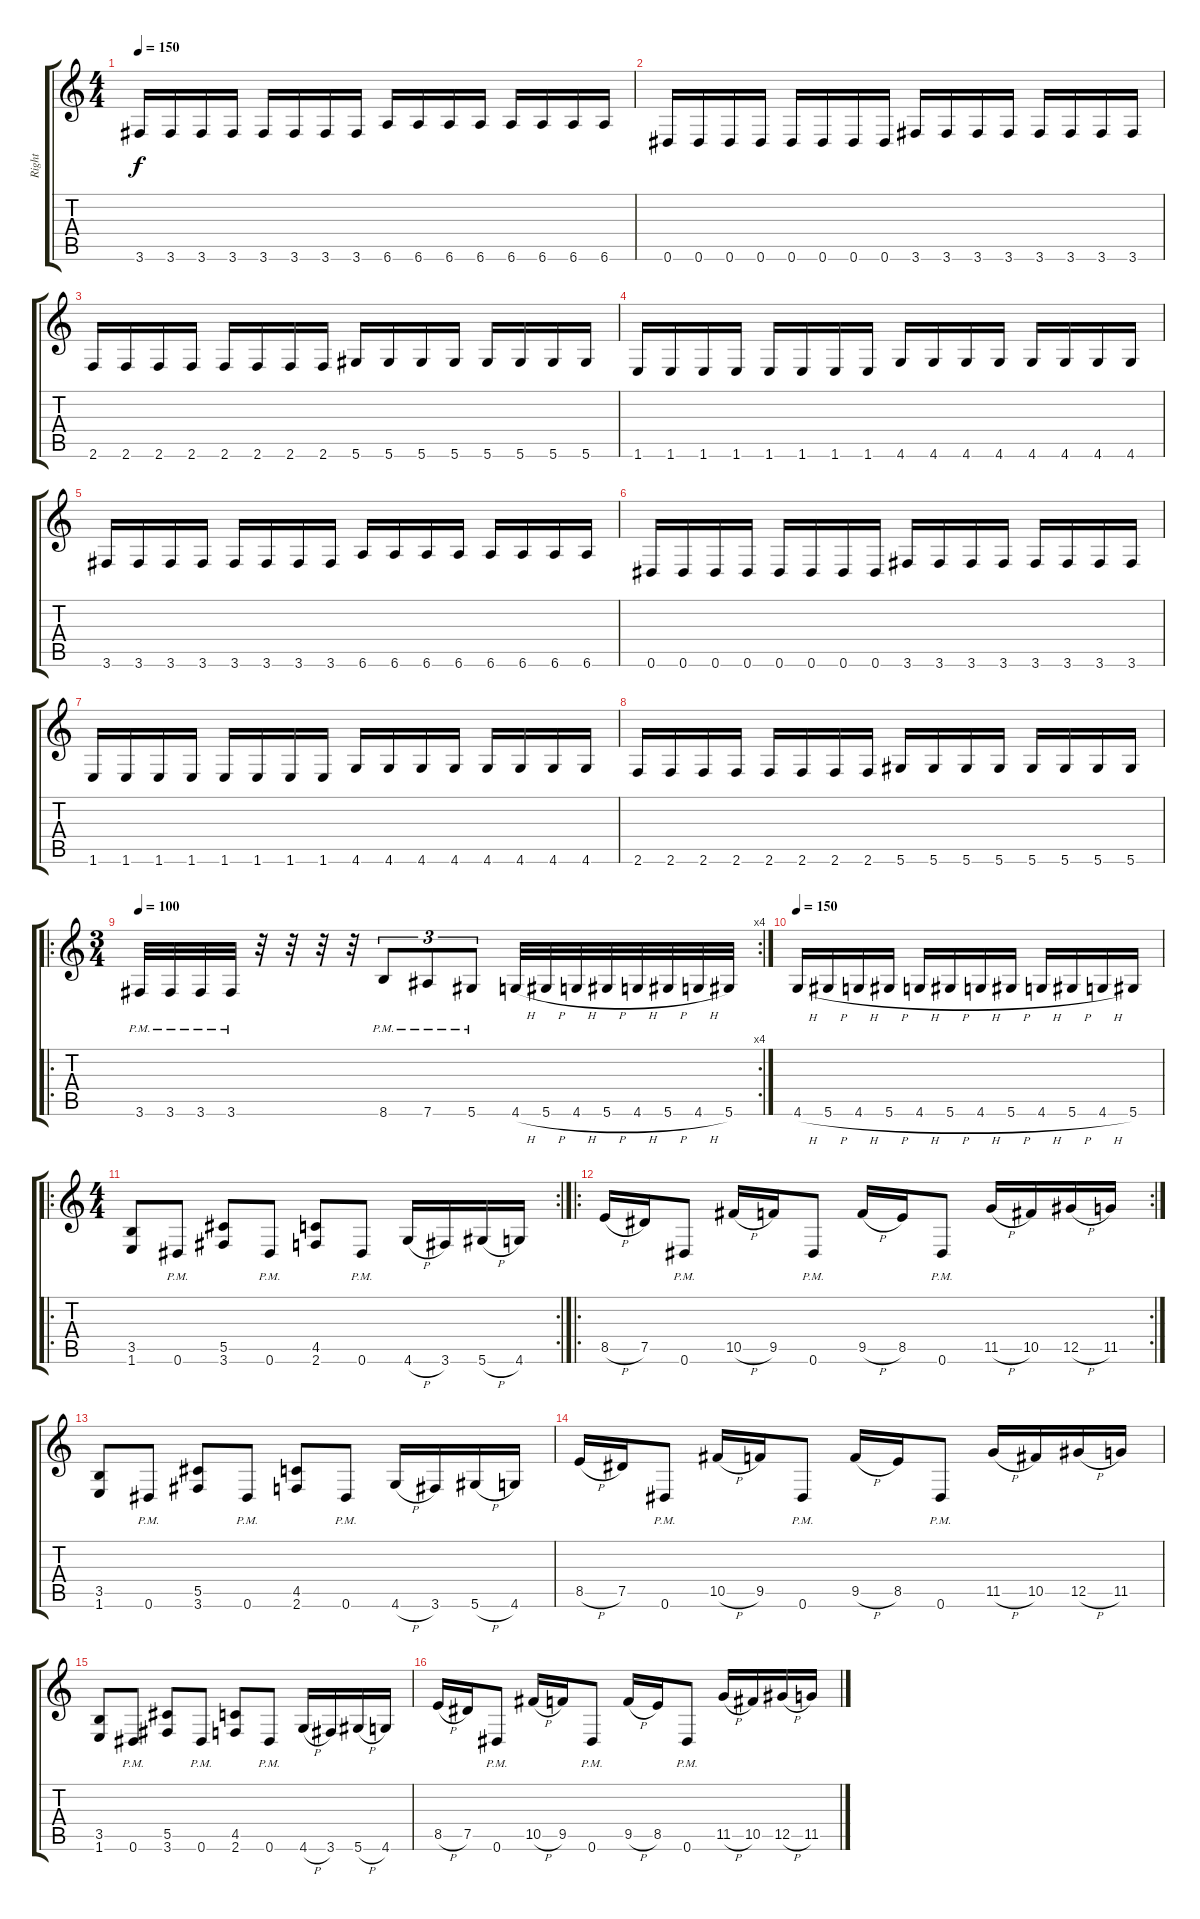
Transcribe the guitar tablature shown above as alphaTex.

\track ("Right" "Right") {instrument distortionguitar}
\staff {score tabs}
\tuning (Eb4 Bb3 Gb3 Db3 Ab2 Eb2) {hide}
\ts (4 4)
\tempo 150
\clef g2
\ks c
3.6.16{dy f} 3.6.16 3.6.16 3.6.16 3.6.16 3.6.16 3.6.16 3.6.16 6.6.16 6.6.16 6.6.16 6.6.16 6.6.16 6.6.16 6.6.16 6.6.16 |
0.6.16 0.6.16 0.6.16 0.6.16 0.6.16 0.6.16 0.6.16 0.6.16 3.6.16 3.6.16 3.6.16 3.6.16 3.6.16 3.6.16 3.6.16 3.6.16 |
2.6.16 2.6.16 2.6.16 2.6.16 2.6.16 2.6.16 2.6.16 2.6.16 5.6.16 5.6.16 5.6.16 5.6.16 5.6.16 5.6.16 5.6.16 5.6.16 |
1.6.16 1.6.16 1.6.16 1.6.16 1.6.16 1.6.16 1.6.16 1.6.16 4.6.16 4.6.16 4.6.16 4.6.16 4.6.16 4.6.16 4.6.16 4.6.16 |
3.6.16 3.6.16 3.6.16 3.6.16 3.6.16 3.6.16 3.6.16 3.6.16 6.6.16 6.6.16 6.6.16 6.6.16 6.6.16 6.6.16 6.6.16 6.6.16 |
0.6.16 0.6.16 0.6.16 0.6.16 0.6.16 0.6.16 0.6.16 0.6.16 3.6.16 3.6.16 3.6.16 3.6.16 3.6.16 3.6.16 3.6.16 3.6.16 |
1.6.16 1.6.16 1.6.16 1.6.16 1.6.16 1.6.16 1.6.16 1.6.16 4.6.16 4.6.16 4.6.16 4.6.16 4.6.16 4.6.16 4.6.16 4.6.16 |
2.6.16 2.6.16 2.6.16 2.6.16 2.6.16 2.6.16 2.6.16 2.6.16 5.6.16 5.6.16 5.6.16 5.6.16 5.6.16 5.6.16 5.6.16 5.6.16 |
\ro
\rc 4
\ts (3 4)
\tempo 100
3.6{pm}.32 3.6{pm}.32 3.6{pm}.32 3.6{pm}.32 r.32 r.32 r.32 r.32 8.6{pm}.8{tu (3 2)} 7.6{pm}.8{tu (3 2)} 5.6{pm}.8{tu (3 2)} 4.6{h}.32 5.6{h}.32 4.6{h}.32 5.6{h}.32 4.6{h}.32 5.6{h}.32 4.6{h}.32 5.6.32 |
\tempo 150
4.6{h}.16 5.6{h}.16 4.6{h}.16 5.6{h}.16 4.6{h}.16 5.6{h}.16 4.6{h}.16 5.6{h}.16 4.6{h}.16 5.6{h}.16 4.6{h}.16 5.6.16 |
\ro
\rc 2
\ts (4 4)
(3.5 1.6).8 0.6{pm}.8 (5.5 3.6).8 0.6{pm}.8 (4.5 2.6).8 0.6{pm}.8 4.6{h}.16 3.6.16 5.6{h}.16 4.6.16 |
\ro
\rc 2
8.5{h}.16 7.5.16 0.6{pm}.8 10.5{h}.16 9.5.16 0.6{pm}.8 9.5{h}.16 8.5.16 0.6{pm}.8 11.5{h}.16 10.5.16 12.5{h}.16 11.5.16 |
(3.5 1.6).8 0.6{pm}.8 (5.5 3.6).8 0.6{pm}.8 (4.5 2.6).8 0.6{pm}.8 4.6{h}.16 3.6.16 5.6{h}.16 4.6.16 |
8.5{h}.16 7.5.16 0.6{pm}.8 10.5{h}.16 9.5.16 0.6{pm}.8 9.5{h}.16 8.5.16 0.6{pm}.8 11.5{h}.16 10.5.16 12.5{h}.16 11.5.16 |
(3.5 1.6).8 0.6{pm}.8 (5.5 3.6).8 0.6{pm}.8 (4.5 2.6).8 0.6{pm}.8 4.6{h}.16 3.6.16 5.6{h}.16 4.6.16 |
8.5{h}.16 7.5.16 0.6{pm}.8 10.5{h}.16 9.5.16 0.6{pm}.8 9.5{h}.16 8.5.16 0.6{pm}.8 11.5{h}.16 10.5.16 12.5{h}.16 11.5.16
